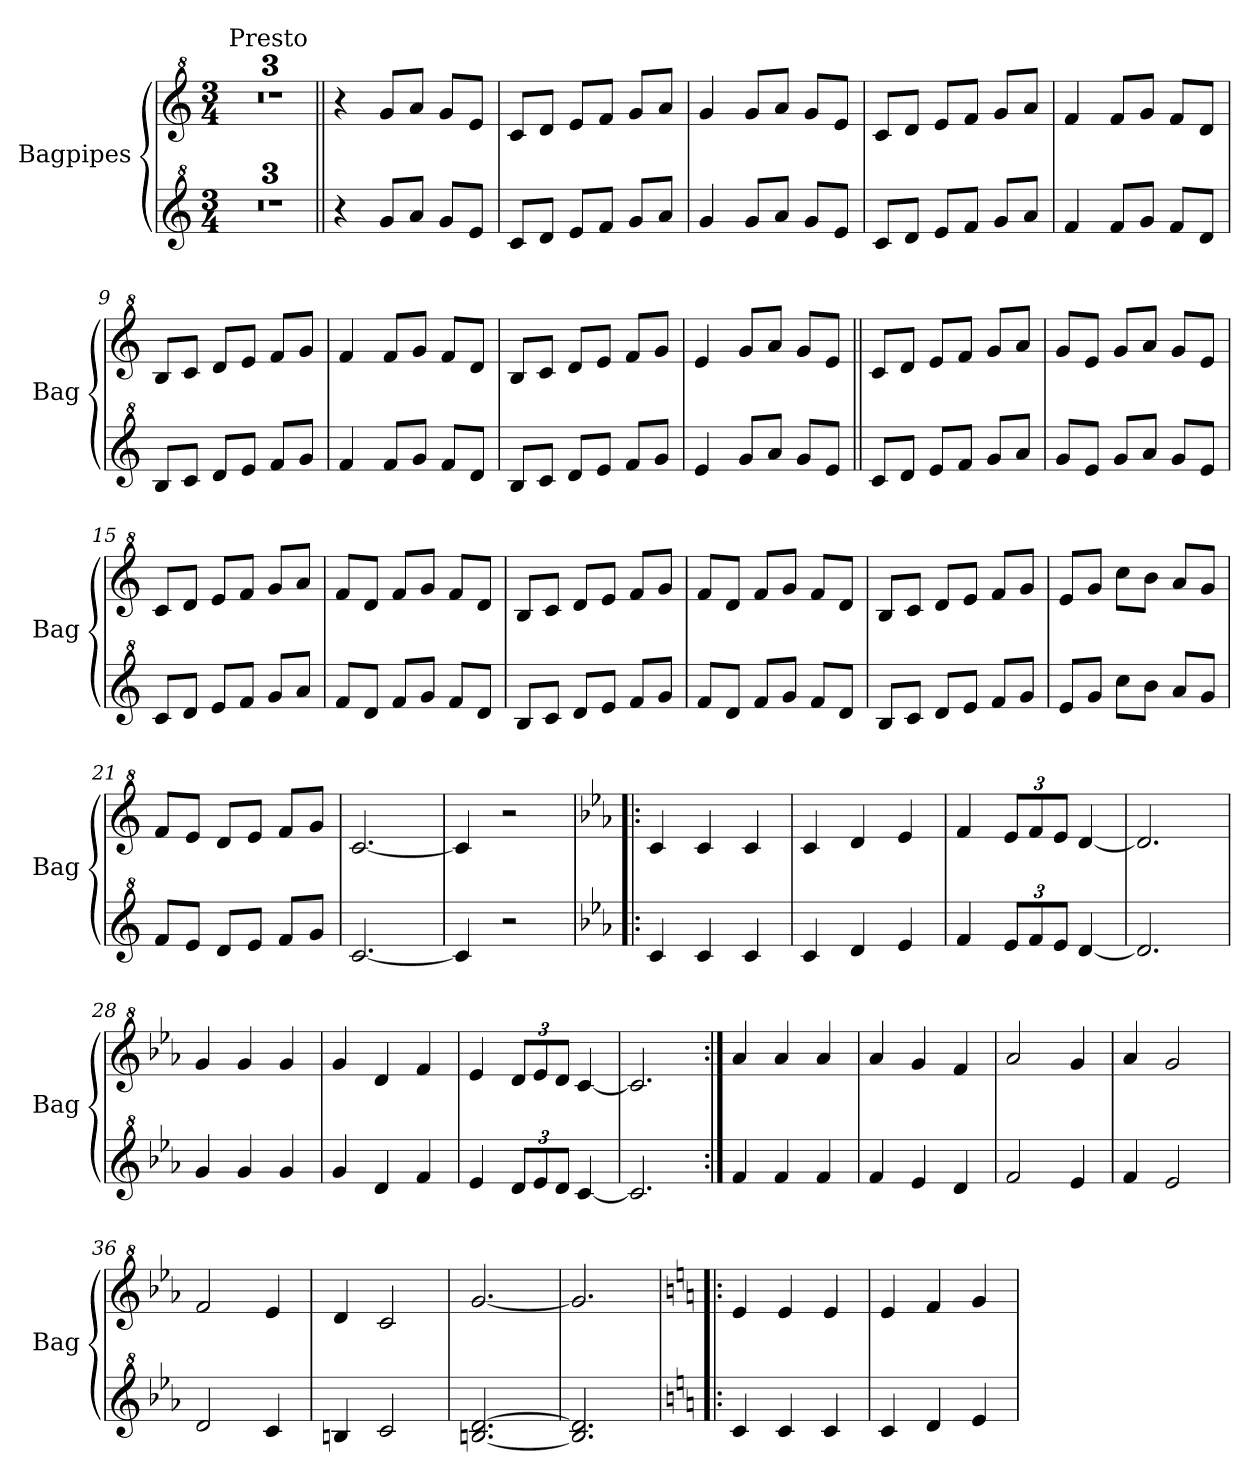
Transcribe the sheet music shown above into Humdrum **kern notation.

**kern	**kern
*part2	*part1
*staff2	*staff1
*I"Bagpipes	*I"Bagpipes
*I'Bag	*I'Bag
*clefG^2	*clefG^2
*k[]	*k[]
*C:	*C:
*M3/4	*M3/4
=1	=1
!	!LO:TX:a:t=Presto
2.r	2.r
=2	=2
2.r	2.r
=3	=3
2.r	2.r
=4||	=4||
4r	4r
8gg/L	8gg/L
8aa/J	8aa/J
8gg/L	8gg/L
8ee/J	8ee/J
=5	=5
8cc/L	8cc/L
8dd/J	8dd/J
8ee/L	8ee/L
8ff/J	8ff/J
8gg/L	8gg/L
8aa/J	8aa/J
=6	=6
4gg/	4gg/
8gg/L	8gg/L
8aa/J	8aa/J
8gg/L	8gg/L
8ee/J	8ee/J
=7	=7
8cc/L	8cc/L
8dd/J	8dd/J
8ee/L	8ee/L
8ff/J	8ff/J
8gg/L	8gg/L
8aa/J	8aa/J
=8	=8
4ff/	4ff/
8ff/L	8ff/L
8gg/J	8gg/J
8ff/L	8ff/L
8dd/J	8dd/J
=9	=9
8b/L	8b/L
8cc/J	8cc/J
8dd/L	8dd/L
8ee/J	8ee/J
8ff/L	8ff/L
8gg/J	8gg/J
!!LO:LB:g=z
=10	=10
4ff/	4ff/
8ff/L	8ff/L
8gg/J	8gg/J
8ff/L	8ff/L
8dd/J	8dd/J
=11	=11
8b/L	8b/L
8cc/J	8cc/J
8dd/L	8dd/L
8ee/J	8ee/J
8ff/L	8ff/L
8gg/J	8gg/J
=12	=12
4ee/	4ee/
8gg/L	8gg/L
8aa/J	8aa/J
8gg/L	8gg/L
8ee/J	8ee/J
=13||	=13||
8cc/L	8cc/L
8dd/J	8dd/J
8ee/L	8ee/L
8ff/J	8ff/J
8gg/L	8gg/L
8aa/J	8aa/J
=14	=14
8gg/L	8gg/L
8ee/J	8ee/J
8gg/L	8gg/L
8aa/J	8aa/J
8gg/L	8gg/L
8ee/J	8ee/J
=15	=15
8cc/L	8cc/L
8dd/J	8dd/J
8ee/L	8ee/L
8ff/J	8ff/J
8gg/L	8gg/L
8aa/J	8aa/J
=16	=16
8ff/L	8ff/L
8dd/J	8dd/J
8ff/L	8ff/L
8gg/J	8gg/J
8ff/L	8ff/L
8dd/J	8dd/J
!!LO:LB:g=z
=17	=17
8b/L	8b/L
8cc/J	8cc/J
8dd/L	8dd/L
8ee/J	8ee/J
8ff/L	8ff/L
8gg/J	8gg/J
=18	=18
8ff/L	8ff/L
8dd/J	8dd/J
8ff/L	8ff/L
8gg/J	8gg/J
8ff/L	8ff/L
8dd/J	8dd/J
=19	=19
8b/L	8b/L
8cc/J	8cc/J
8dd/L	8dd/L
8ee/J	8ee/J
8ff/L	8ff/L
8gg/J	8gg/J
=20	=20
8ee/L	8ee/L
8gg/J	8gg/J
8ccc\L	8ccc\L
8bb\J	8bb\J
8aa/L	8aa/L
8gg/J	8gg/J
=21	=21
8ff/L	8ff/L
8ee/J	8ee/J
8dd/L	8dd/L
8ee/J	8ee/J
8ff/L	8ff/L
8gg/J	8gg/J
=22	=22
[2.cc/	[2.cc/
=23	=23
4cc/]	4cc/]
2r	2r
=24!|:	=24!|:
*k[b-e-a-]	*k[b-e-a-]
*E-:	*E-:
4cc/	4cc/
4cc/	4cc/
4cc/	4cc/
!!LO:LB:g=z
=25	=25
4cc/	4cc/
4dd/	4dd/
4ee-/	4ee-/
=26	=26
4ff/	4ff/
*Xbrackettup	*Xbrackettup
12ee-/L	12ee-/L
12ff/	12ff/
12ee-/J	12ee-/J
[4dd/	[4dd/
=27	=27
2.dd/]	2.dd/]
=28	=28
4gg/	4gg/
4gg/	4gg/
4gg/	4gg/
=29	=29
4gg/	4gg/
4dd/	4dd/
4ff/	4ff/
=30	=30
4ee-/	4ee-/
12dd/L	12dd/L
12ee-/	12ee-/
12dd/J	12dd/J
[4cc/	[4cc/
=31	=31
2.cc/]	2.cc/]
=32:|!	=32:|!
4ff/	4aa-/
4ff/	4aa-/
4ff/	4aa-/
=33	=33
4ff/	4aa-/
4ee-/	4gg/
4dd/	4ff/
=34	=34
2ff/	2aa-/
4ee-/	4gg/
=35	=35
4ff/	4aa-/
2ee-/	2gg/
!!LO:LB:g=z
=36	=36
2dd/	2ff/
4cc/	4ee-/
=37	=37
4bn/	4dd/
2cc/	2cc/
=38	=38
[2.bn/ [2.dd/	[2.gg/
=39	=39
2.b/] 2.dd/]	2.gg/]
=40!|:	=40!|:
*k[]	*k[]
*C:	*C:
4cc/	4ee/
4cc/	4ee/
4cc/	4ee/
=41	=41
4cc/	4ee/
4dd/	4ff/
4ee/	4gg/
=	=
*-	*-
